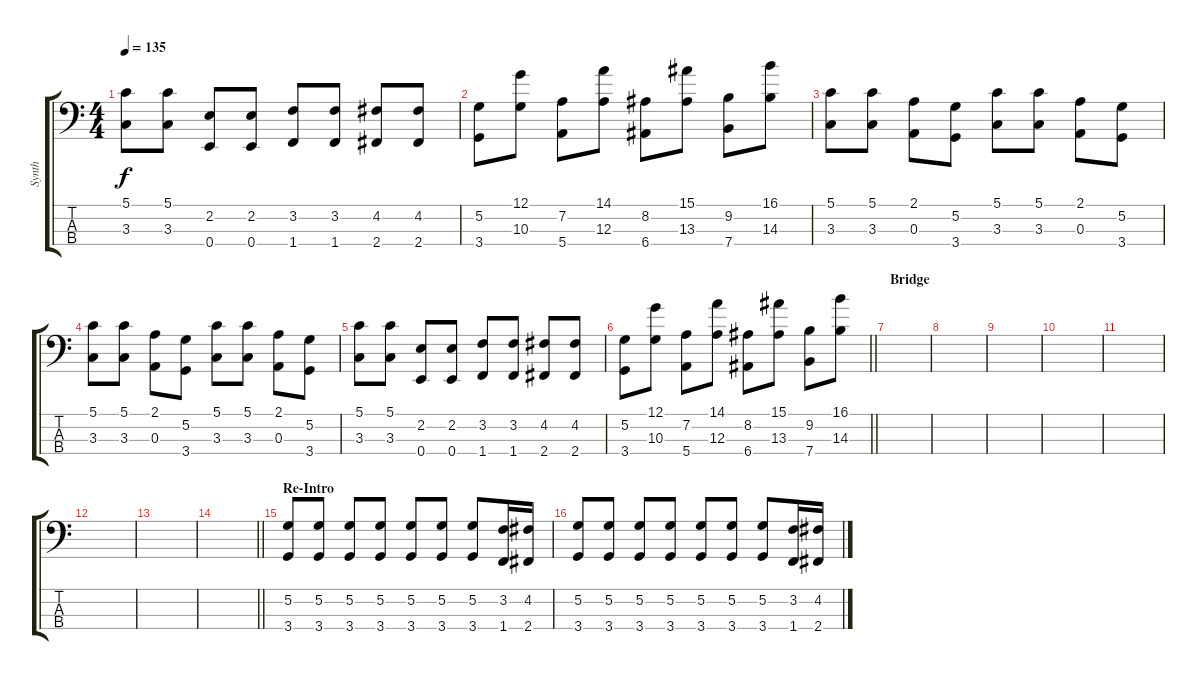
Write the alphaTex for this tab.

\track ("Synth" "Synth") {instrument synthbass1}
\staff {score tabs}
\tuning (G2 D2 A1 E1) {hide}
\ts (4 4)
\tempo 135
\clef f4
\ks c
(5.1 3.3).8{dy f} (5.1 3.3).8 (2.2 0.4).8 (2.2 0.4).8 (3.2 1.4).8 (3.2 1.4).8 (4.2 2.4).8 (4.2 2.4).8 |
(5.2 3.4).8 (12.1 10.3).8 (7.2 5.4).8 (14.1 12.3).8 (8.2 6.4).8 (15.1 13.3).8 (9.2 7.4).8 (16.1 14.3).8 |
(5.1 3.3).8 (5.1 3.3).8 (2.1 0.3).8 (5.2 3.4).8 (5.1 3.3).8 (5.1 3.3).8 (2.1 0.3).8 (5.2 3.4).8 |
(5.1 3.3).8 (5.1 3.3).8 (2.1 0.3).8 (5.2 3.4).8 (5.1 3.3).8 (5.1 3.3).8 (2.1 0.3).8 (5.2 3.4).8 |
(5.1 3.3).8 (5.1 3.3).8 (2.2 0.4).8 (2.2 0.4).8 (3.2 1.4).8 (3.2 1.4).8 (4.2 2.4).8 (4.2 2.4).8 |
\barLineRight lightlight
(5.2 3.4).8 (12.1 10.3).8 (7.2 5.4).8 (14.1 12.3).8 (8.2 6.4).8 (15.1 13.3).8 (9.2 7.4).8 (16.1 14.3).8 |
\section ("" "Bridge")
|
|
|
|
|
|
|
\barLineRight lightlight
|
\section ("" "Re-Intro")
(5.2 3.4).8 (5.2 3.4).8 (5.2 3.4).8 (5.2 3.4).8 (5.2 3.4).8 (5.2 3.4).8 (5.2 3.4).8 (3.2 1.4).16 (4.2 2.4).16 |
(5.2 3.4).8 (5.2 3.4).8 (5.2 3.4).8 (5.2 3.4).8 (5.2 3.4).8 (5.2 3.4).8 (5.2 3.4).8 (3.2 1.4).16 (4.2 2.4).16
